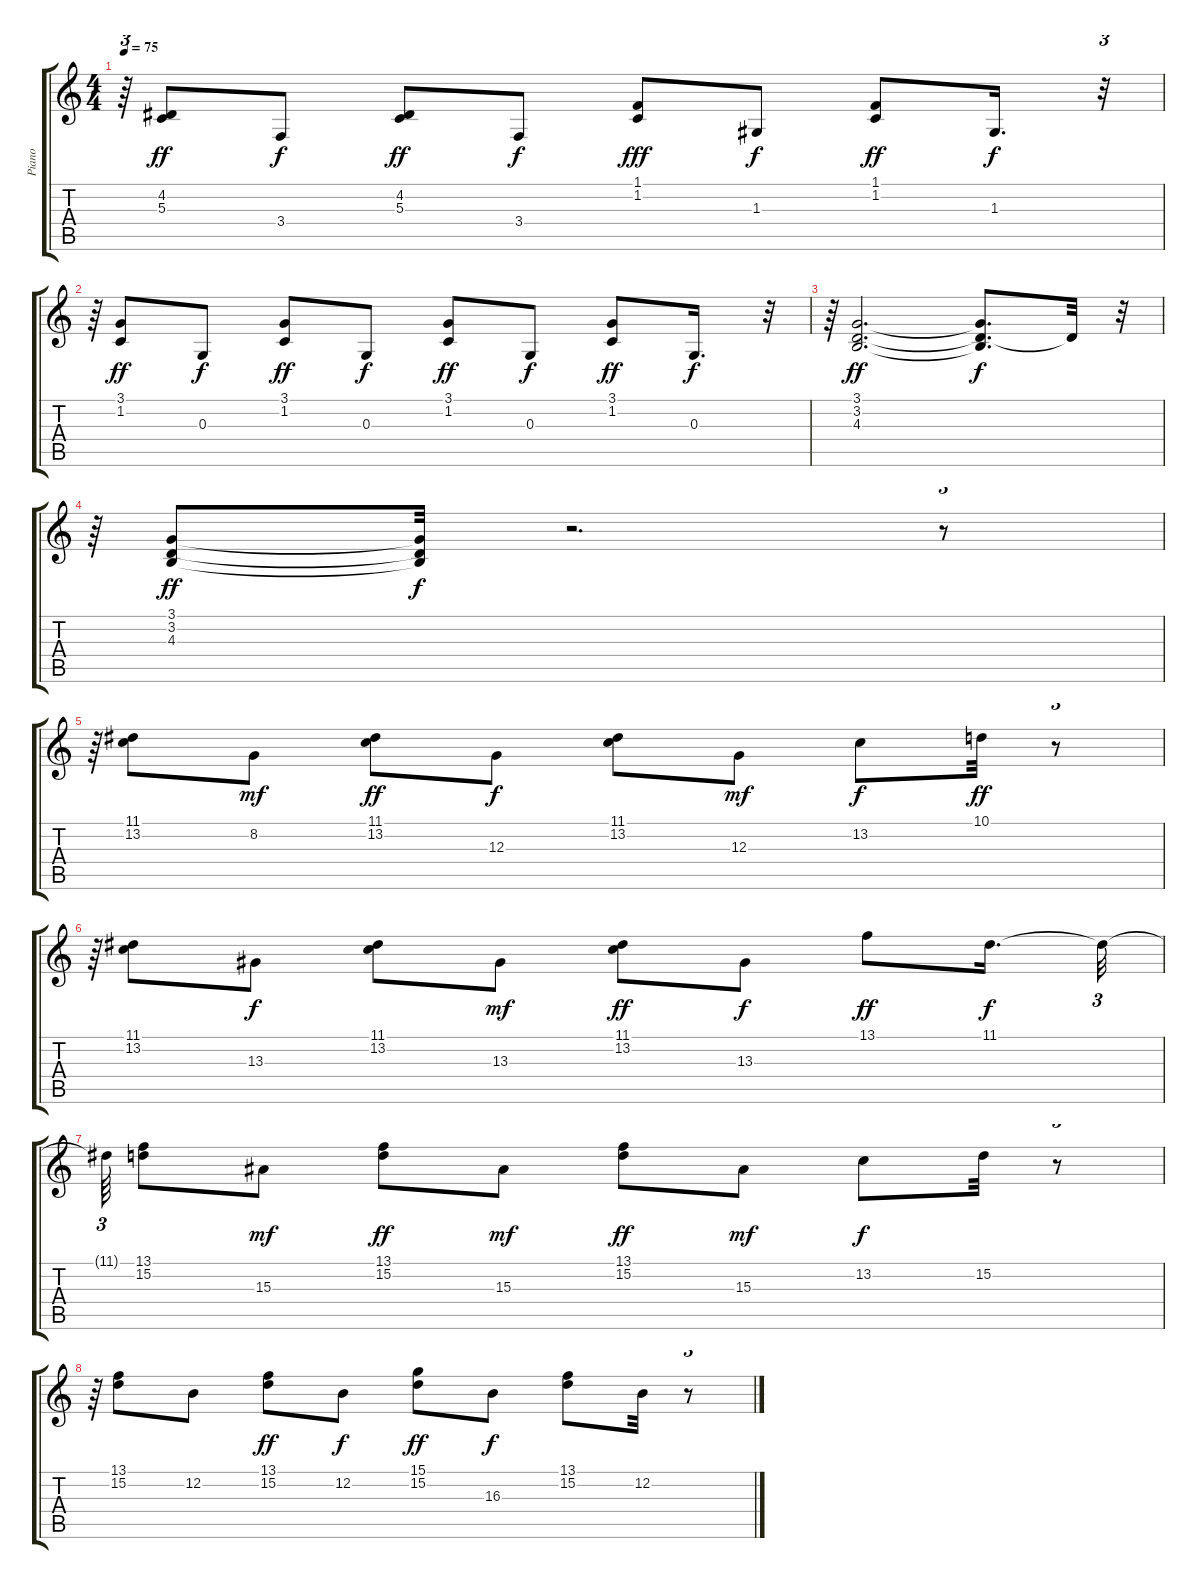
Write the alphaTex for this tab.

\track ("Piano" "Piano") {instrument acousticgrandpiano}
\staff {score tabs}
\tuning (E4 B3 G3 D3 A2 E2) {hide}
\ts (4 4)
\tempo 75
\clef g2
\ks c
r.64{tu (3 2) dy mf} (4.2 5.3).8{dy ff} 3.4.8{dy f} (4.2 5.3).8{dy ff} 3.4.8{dy f} (1.1 1.2).8{dy fff} 1.3.8{dy f} (1.1 1.2).8{dy ff} 1.3.16{d dy f} r.32{tu (3 2)} |
r.64{tu (3 2)} (3.1 1.2).8{dy ff} 0.3.8{dy f} (3.1 1.2).8{dy ff} 0.3.8{dy f} (3.1 1.2).8{dy ff} 0.3.8{dy f} (3.1 1.2).8{dy ff} 0.3.16{d dy f} r.32{tu (3 2)} |
r.64{tu (3 2)} (3.1 3.2 4.3).2{d dy ff} (3.1{t} 3.2{t} 4.3{t}).8{d dy f} 3.2{t}.32 r.32{tu (3 2)} |
r.64{tu (3 2)} (3.1 3.2 4.3).8{dy ff} (3.1{t} 3.2{t} 4.3{t}).32{dy f} r.2{d} r.8{tu (3 2)} |
r.64{tu (3 2)} (11.1 13.2).8 8.2.8{dy mf} (11.1 13.2).8{dy ff} 12.3.8{dy f} (11.1 13.2).8 12.3.8{dy mf} 13.2.8{dy f} 10.1.32{dy ff} r.8{tu (3 2)} |
r.64{tu (3 2)} (11.1 13.2).8 13.3.8{dy f} (11.1 13.2).8 13.3.8{dy mf} (11.1 13.2).8{dy ff} 13.3.8{dy f} 13.1.8{dy ff} 11.1.16{d dy f} 11.1{t}.32{tu (3 2)} |
11.1{t}.64{tu (3 2)} (13.1 15.2).8 15.3.8{dy mf} (13.1 15.2).8{dy ff} 15.3.8{dy mf} (13.1 15.2).8{dy ff} 15.3.8{dy mf} 13.2.8{dy f} 15.2.32 r.8{tu (3 2)} |
r.64{tu (3 2)} (13.1 15.2).8 12.2.8 (13.1 15.2).8{dy ff} 12.2.8{dy f} (15.1 15.2).8{dy ff} 16.3.8{dy f} (13.1 15.2).8 12.2.32 r.8{tu (3 2)}
